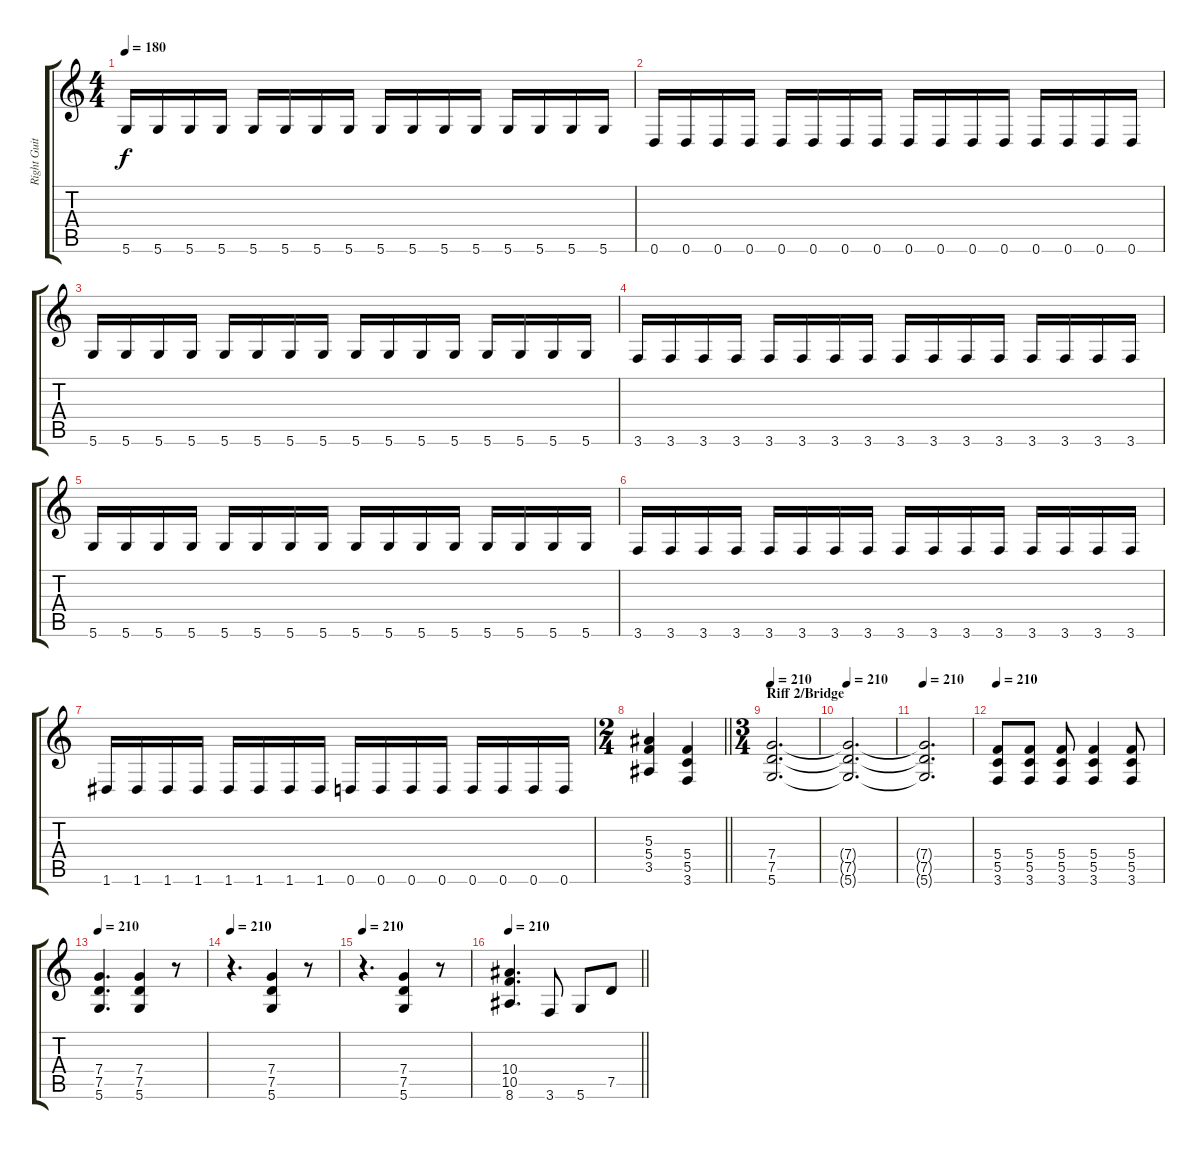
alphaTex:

\track ("Right Guitar" "Right Guit") {instrument distortionguitar}
\staff {score tabs}
\tuning (D4 A3 F3 C3 G2 D2) {hide}
\ts (4 4)
\tempo 180
\clef g2
\ks c
5.6.16{dy f} 5.6.16 5.6.16 5.6.16 5.6.16 5.6.16 5.6.16 5.6.16 5.6.16 5.6.16 5.6.16 5.6.16 5.6.16 5.6.16 5.6.16 5.6.16 |
0.6.16 0.6.16 0.6.16 0.6.16 0.6.16 0.6.16 0.6.16 0.6.16 0.6.16 0.6.16 0.6.16 0.6.16 0.6.16 0.6.16 0.6.16 0.6.16 |
5.6.16 5.6.16 5.6.16 5.6.16 5.6.16 5.6.16 5.6.16 5.6.16 5.6.16 5.6.16 5.6.16 5.6.16 5.6.16 5.6.16 5.6.16 5.6.16 |
3.6.16 3.6.16 3.6.16 3.6.16 3.6.16 3.6.16 3.6.16 3.6.16 3.6.16 3.6.16 3.6.16 3.6.16 3.6.16 3.6.16 3.6.16 3.6.16 |
5.6.16 5.6.16 5.6.16 5.6.16 5.6.16 5.6.16 5.6.16 5.6.16 5.6.16 5.6.16 5.6.16 5.6.16 5.6.16 5.6.16 5.6.16 5.6.16 |
3.6.16 3.6.16 3.6.16 3.6.16 3.6.16 3.6.16 3.6.16 3.6.16 3.6.16 3.6.16 3.6.16 3.6.16 3.6.16 3.6.16 3.6.16 3.6.16 |
1.6.16 1.6.16 1.6.16 1.6.16 1.6.16 1.6.16 1.6.16 1.6.16 0.6.16 0.6.16 0.6.16 0.6.16 0.6.16 0.6.16 0.6.16 0.6.16 |
\ts (2 4)
\barLineRight lightlight
(5.3 5.4 3.5).4 (5.4 5.5 3.6).4 |
\ts (3 4)
\section ("" "Riff 2/Bridge")
\tempo 210
(7.4 7.5 5.6).2{d} |
\tempo 210
(7.4{t} 7.5{t} 5.6{t}).2{d} |
\tempo 210
(7.4{t} 7.5{t} 5.6{t}).2{d} |
\tempo 210
(5.4 5.5 3.6).8 (5.4 5.5 3.6).8 (5.4 5.5 3.6).8 (5.4 5.5 3.6).4 (5.4 5.5 3.6).8 |
\tempo 210
(7.4 7.5 5.6).4{d} (7.4 7.5 5.6).4 r.8 |
\tempo 210
r.4{d} (7.4 7.5 5.6).4 r.8 |
\tempo 210
r.4{d} (7.4 7.5 5.6).4 r.8 |
\tempo 210
\barLineRight lightlight
(10.4 10.5 8.6).4{d} 3.6.8 5.6.8 7.5.8
